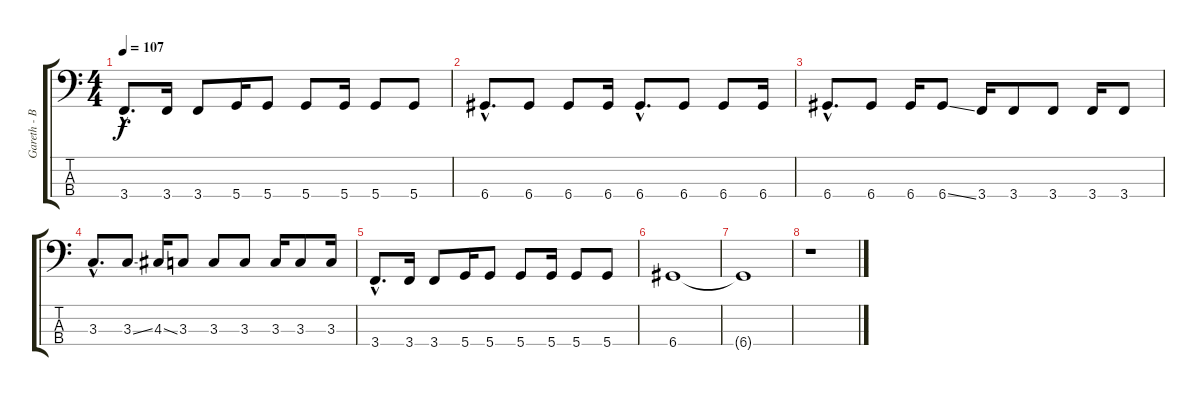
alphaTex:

\track ("Gareth - Bass" "Gareth - B") {instrument electricbassfinger}
\staff {score tabs}
\tuning (G2 D2 A1 D1) {hide}
\ts (4 4)
\tempo 107
\clef f4
\ks c
3.4{hac}.8{d dy f} 3.4.16 3.4.8 5.4.16 5.4.8 5.4.8 5.4.16 5.4.8 5.4.8 |
6.4{hac}.8{d} 6.4.8 6.4.8 6.4.16 6.4{hac}.8{d} 6.4.8 6.4.8 6.4.16 |
6.4{hac}.8{d} 6.4.8 6.4.16 6.4{ss}.8 3.4.16 3.4.8 3.4.8 3.4.16 3.4.8 |
3.3{hac}.8{d} 3.3{ss}.8 4.3{ss}.16 3.3.8 3.3.8 3.3.8 3.3.16 3.3.8 3.3.16 |
3.4{hac}.8{d} 3.4.16 3.4.8 5.4.16 5.4.8 5.4.8 5.4.16 5.4.8 5.4.8 |
6.4.1 |
6.4{t}.1 |
r.1
